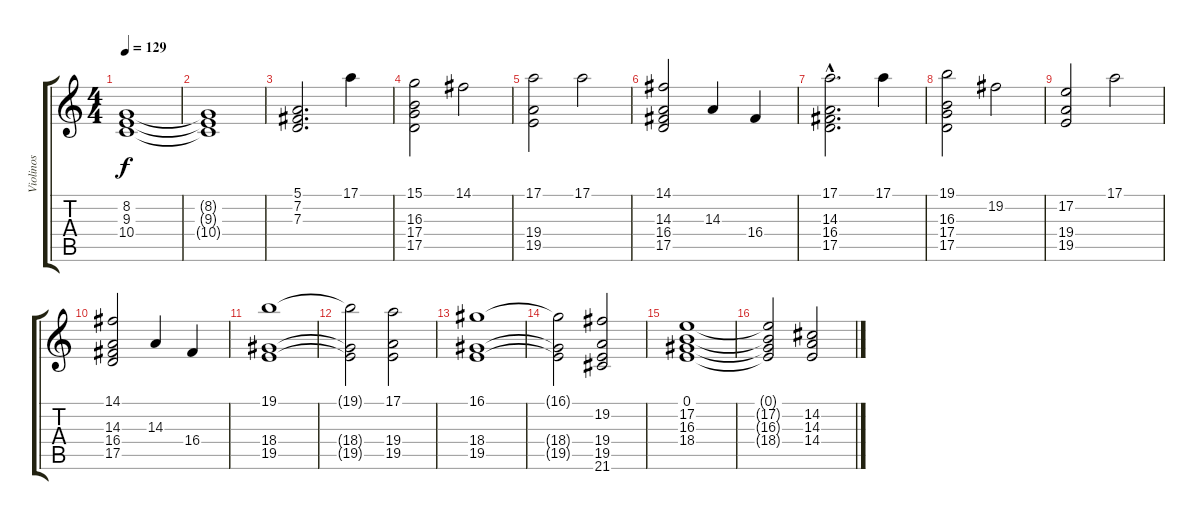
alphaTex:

\track ("Violinos" "Violinos") {instrument stringensemble1}
\staff {score tabs}
\tuning (E4 B3 G3 D3 A2 E2) {hide}
\ts (4 4)
\tempo 129
\clef g2
\ks c
(8.2 9.3 10.4).1{dy f} |
(8.2{t} 9.3{t} 10.4{t}).1 |
(5.1 7.2 7.3).2{d} 17.1.4 |
(15.1 16.3 17.4 17.5).2 14.1.2 |
(17.1 19.4 19.5).2 17.1.2 |
(14.1 14.3 16.4 17.5).2 14.3.4 16.4.4 |
(17.1{hac} 14.3 16.4 17.5).2{d} 17.1.4 |
(19.1 16.3 17.4 17.5).2 19.2.2 |
(17.2 19.4 19.5).2 17.1.2 |
(14.1 14.3 16.4 17.5).2 14.3.4 16.4.4 |
(19.1 18.4 19.5).1 |
(19.1{t} 18.4{t} 19.5{t}).2 (17.1 19.4 19.5).2 |
(16.1 18.4 19.5).1 |
(16.1{t} 18.4{t} 19.5{t}).2 (19.2 19.4 19.5 21.6).2 |
(0.1 17.2 16.3 18.4).1 |
(0.1{t} 17.2{t} 16.3{t} 18.4{t}).2 (14.2 14.3 14.4).2
